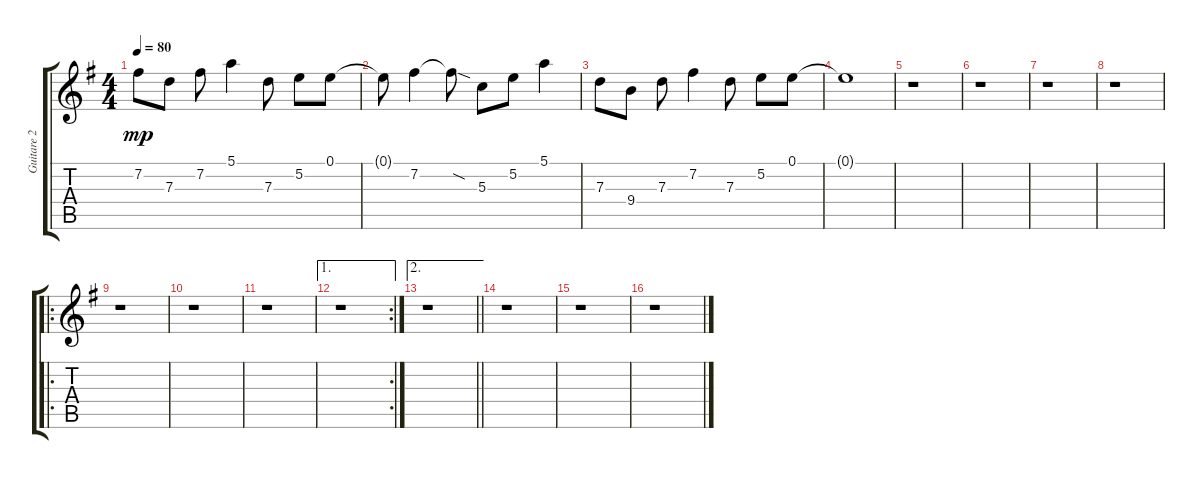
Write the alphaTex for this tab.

\track ("Guitare 2 " "Guitare 2 ") {instrument electricguitarclean}
\staff {score tabs}
\tuning (E4 B3 G3 D3 A2 E2) {hide}
\ts (4 4)
\tempo 80
\clef g2
\ks g
7.2.8{dy mp} 7.3.8 7.2.8 5.1.4 7.3.8 5.2.8 0.1.8 |
0.1{t}.8 7.2.4 7.2{sod t}.8 5.3.8 5.2.8 5.1.4 |
7.3.8 9.4.8 7.3.8 7.2.4 7.3.8 5.2.8 0.1.8 |
0.1{t}.1 |
r.1 |
r.1 |
r.1 |
r.1 |
\ro
r.1 |
r.1 |
r.1 |
\ae 1
\rc 2
r.1 |
\ae 2
\barLineRight lightlight
r.1 |
r.1 |
r.1 |
r.1
